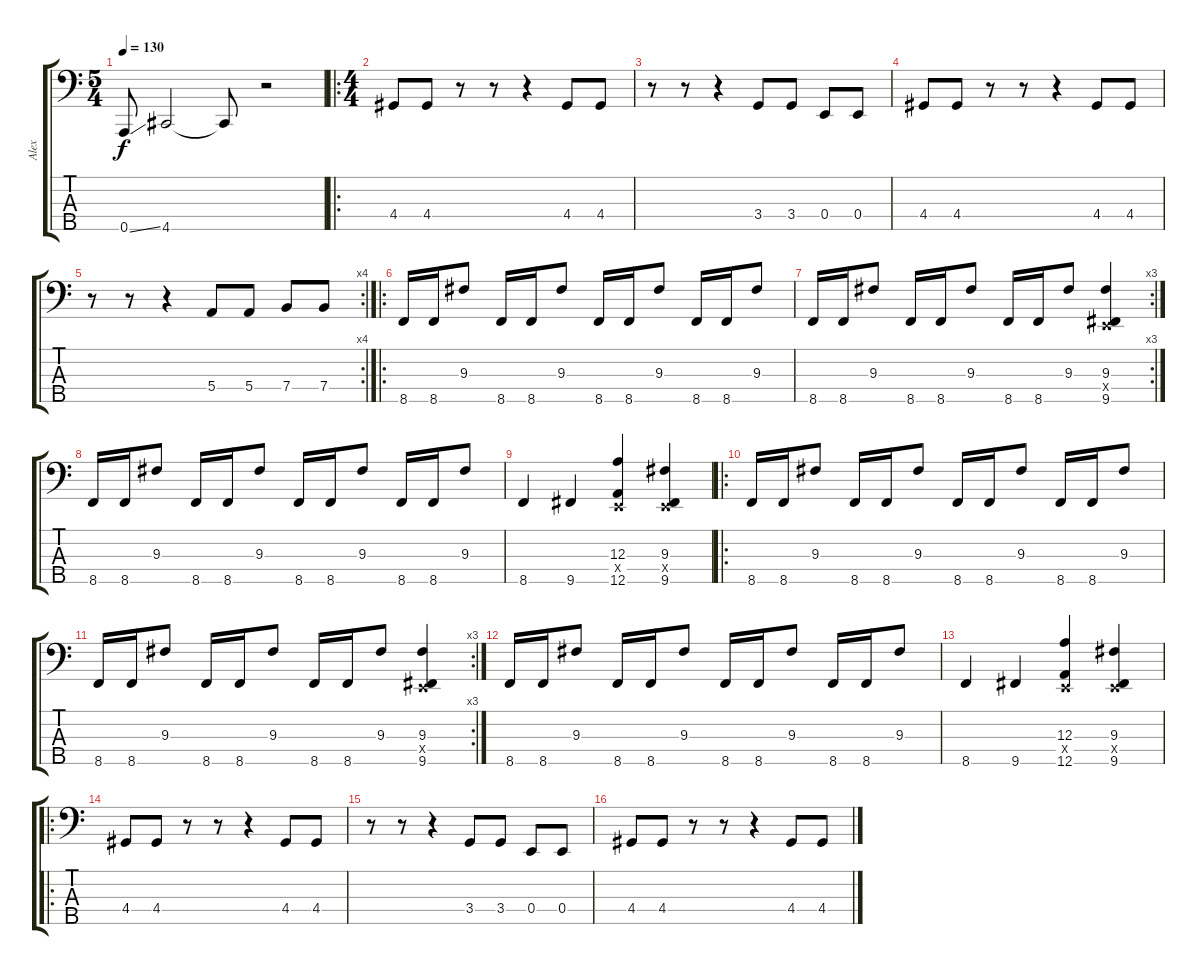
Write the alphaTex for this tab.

\track ("Alex" "Alex") {instrument electricbassfinger}
\staff {score tabs}
\tuning (G2 D2 A1 E1 A0) {hide}
\ts (5 4)
\tempo 130
\clef f4
\ks c
0.5{ss}.8{dy f} 4.5.2 4.5{t}.8 r.2 |
\ro
\ts (4 4)
4.4.8 4.4.8 r.8 r.8 r.4 4.4.8 4.4.8 |
r.8 r.8 r.4 3.4.8 3.4.8 0.4.8 0.4.8 |
4.4.8 4.4.8 r.8 r.8 r.4 4.4.8 4.4.8 |
\rc 4
r.8 r.8 r.4 5.4.8 5.4.8 7.4.8 7.4.8 |
\ro
8.5.16{instrument slapbass1} 8.5.16 9.3.8 8.5.16 8.5.16 9.3.8 8.5.16 8.5.16 9.3.8 8.5.16 8.5.16 9.3.8 |
\rc 3
8.5.16 8.5.16 9.3.8 8.5.16 8.5.16 9.3.8 8.5.16 8.5.16 9.3.8 (9.3 0.4{x} 9.5).4 |
8.5.16 8.5.16 9.3.8 8.5.16 8.5.16 9.3.8 8.5.16 8.5.16 9.3.8 8.5.16 8.5.16 9.3.8 |
8.5.4 9.5.4 (12.3 0.4{x} 12.5).4{instrument slapbass1} (9.3 0.4{x} 9.5).4 |
\ro
8.5.16{instrument slapbass1} 8.5.16 9.3.8 8.5.16 8.5.16 9.3.8 8.5.16 8.5.16 9.3.8 8.5.16 8.5.16 9.3.8 |
\rc 3
8.5.16 8.5.16 9.3.8 8.5.16 8.5.16 9.3.8 8.5.16 8.5.16 9.3.8 (9.3 0.4{x} 9.5).4 |
8.5.16 8.5.16 9.3.8 8.5.16 8.5.16 9.3.8 8.5.16 8.5.16 9.3.8 8.5.16 8.5.16 9.3.8 |
8.5.4 9.5.4 (12.3 0.4{x} 12.5).4{instrument slapbass1} (9.3 0.4{x} 9.5).4 |
\ro
4.4.8 4.4.8 r.8 r.8 r.4 4.4.8 4.4.8 |
r.8 r.8 r.4 3.4.8 3.4.8 0.4.8 0.4.8 |
4.4.8 4.4.8 r.8 r.8 r.4 4.4.8 4.4.8
